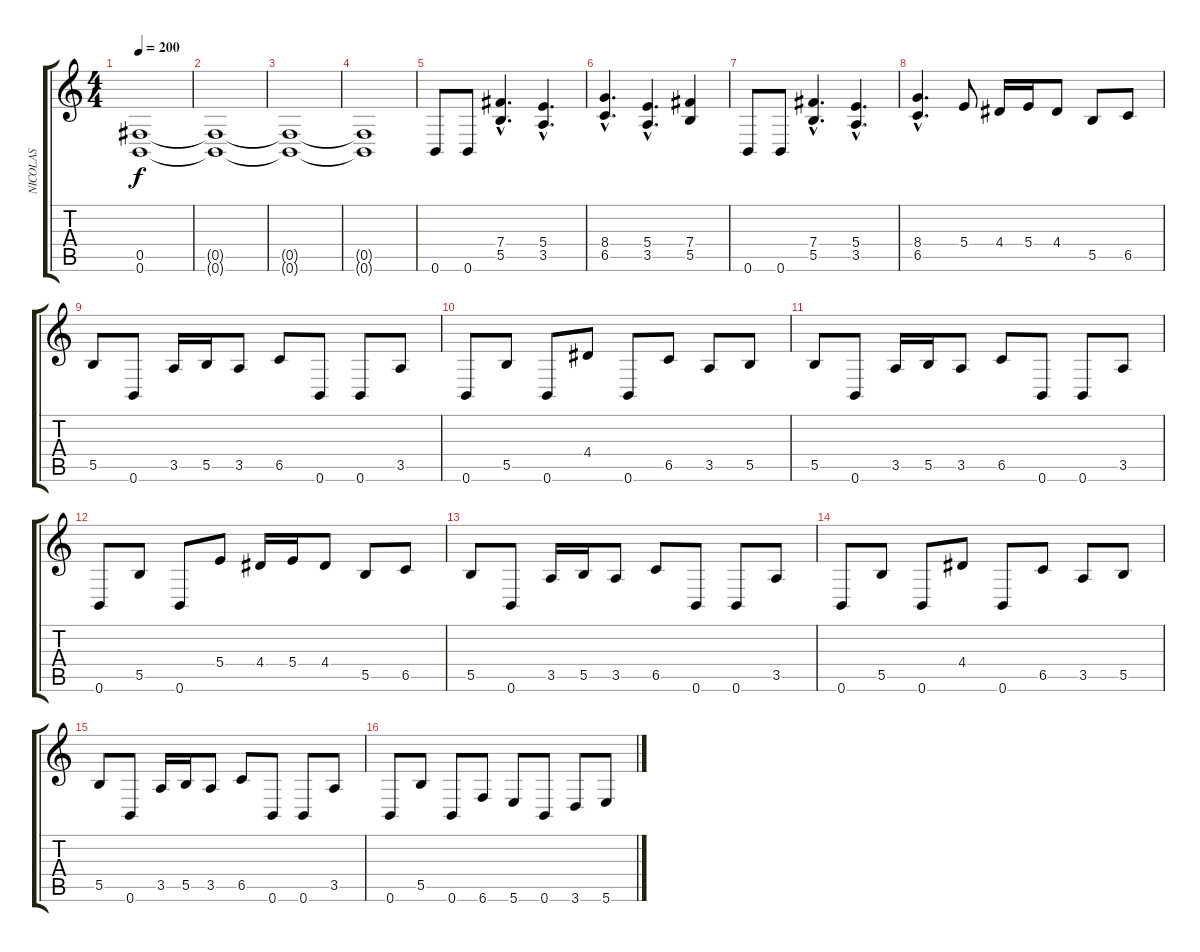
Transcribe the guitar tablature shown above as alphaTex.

\track ("NICOLAS" "NICOLAS") {instrument overdrivenguitar}
\staff {score tabs}
\tuning (Db4 Ab3 E3 B2 Gb2 B1) {hide}
\ts (4 4)
\tempo 200
\clef g2
\ks c
(0.5 0.6).1{dy f instrument overdrivenguitar} |
(0.5{t} 0.6{t}).1 |
(0.5{t} 0.6{t}).1 |
(0.5{t} 0.6{t}).1 |
0.6.8 0.6.8 (7.4{hac} 5.5{hac}).4{d} (5.4{hac} 3.5{hac}).4{d} |
(8.4{hac} 6.5{hac}).4{d} (5.4{hac} 3.5{hac}).4{d} (7.4 5.5).4 |
0.6.8 0.6.8 (7.4{hac} 5.5{hac}).4{d} (5.4{hac} 3.5{hac}).4{d} |
(8.4{hac} 6.5{hac}).4{d} 5.4.8 4.4.16 5.4.16 4.4.8 5.5.8 6.5.8 |
5.5.8 0.6.8 3.5.16 5.5.16 3.5.8 6.5.8 0.6.8 0.6.8 3.5.8 |
0.6.8 5.5.8 0.6.8 4.4.8 0.6.8 6.5.8 3.5.8 5.5.8 |
5.5.8 0.6.8 3.5.16 5.5.16 3.5.8 6.5.8 0.6.8 0.6.8 3.5.8 |
0.6.8 5.5.8 0.6.8 5.4.8 4.4.16 5.4.16 4.4.8 5.5.8 6.5.8 |
5.5.8 0.6.8 3.5.16 5.5.16 3.5.8 6.5.8 0.6.8 0.6.8 3.5.8 |
0.6.8 5.5.8 0.6.8 4.4.8 0.6.8 6.5.8 3.5.8 5.5.8 |
5.5.8 0.6.8 3.5.16 5.5.16 3.5.8 6.5.8 0.6.8 0.6.8 3.5.8 |
0.6.8 5.5.8 0.6.8 6.6.8 5.6.8 0.6.8 3.6.8 5.6.8
